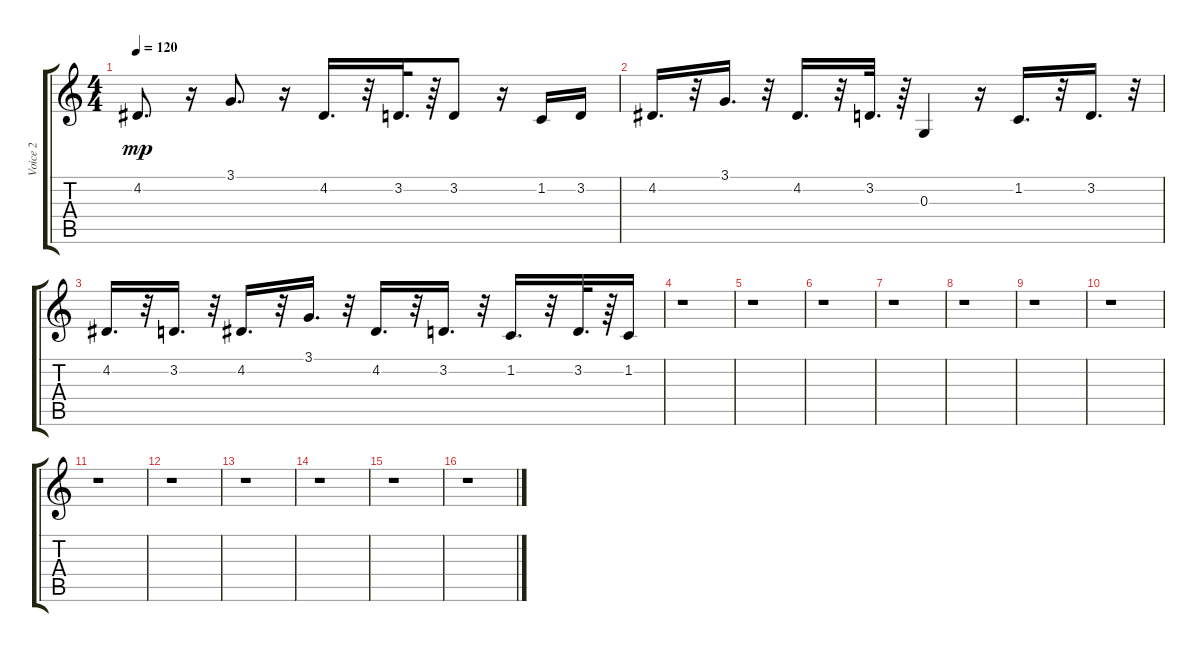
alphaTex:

\track ("Voice 2" "Voice 2") {instrument tenorsax}
\staff {score tabs}
\tuning (E4 B3 G3 D3 A2 E2) {hide}
\ts (4 4)
\tempo 120
\clef g2
\ks c
4.2.8{d dy mp} r.16 3.1.8{d} r.16 4.2.16{d} r.32 3.2.32{d} r.64 3.2.8 r.16 1.2.16 3.2.16 |
4.2.16{d} r.32 3.1.16{d} r.32 4.2.16{d} r.32 3.2.32{d} r.64 0.3.4 r.16 1.2.16{d} r.32 3.2.16{d} r.32 |
4.2.16{d} r.32 3.2.16{d} r.32 4.2.16{d} r.32 3.1.16{d} r.32 4.2.16{d} r.32 3.2.16{d} r.32 1.2.16{d} r.32 3.2.32{d} r.64 1.2.16 |
r.1 |
r.1 |
r.1 |
r.1 |
r.1 |
r.1 |
r.1 |
r.1 |
r.1 |
r.1 |
r.1 |
r.1 |
r.1
